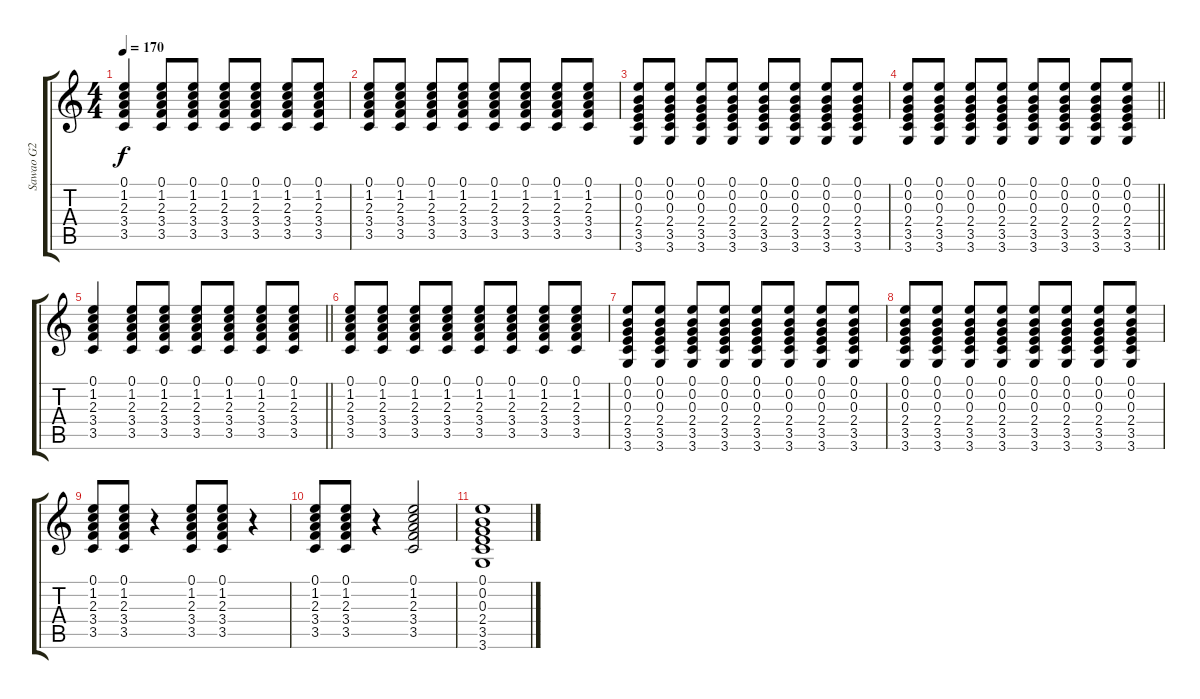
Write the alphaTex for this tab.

\track ("Sawao G2" "Sawao G2") {instrument overdrivenguitar}
\staff {score tabs}
\tuning (E4 B3 G3 D3 A2 E2) {hide}
\ts (4 4)
\tempo 170
\clef g2
\ks c
(0.1 1.2 2.3 3.4 3.5).4{dy f} (0.1 1.2 2.3 3.4 3.5).8 (0.1 1.2 2.3 3.4 3.5).8 (0.1 1.2 2.3 3.4 3.5).8 (0.1 1.2 2.3 3.4 3.5).8 (0.1 1.2 2.3 3.4 3.5).8 (0.1 1.2 2.3 3.4 3.5).8 |
(0.1 1.2 2.3 3.4 3.5).8 (0.1 1.2 2.3 3.4 3.5).8 (0.1 1.2 2.3 3.4 3.5).8 (0.1 1.2 2.3 3.4 3.5).8 (0.1 1.2 2.3 3.4 3.5).8 (0.1 1.2 2.3 3.4 3.5).8 (0.1 1.2 2.3 3.4 3.5).8 (0.1 1.2 2.3 3.4 3.5).8 |
(0.1 0.2 0.3 2.4 3.5 3.6).8 (0.1 0.2 0.3 2.4 3.5 3.6).8 (0.1 0.2 0.3 2.4 3.5 3.6).8 (0.1 0.2 0.3 2.4 3.5 3.6).8 (0.1 0.2 0.3 2.4 3.5 3.6).8 (0.1 0.2 0.3 2.4 3.5 3.6).8 (0.1 0.2 0.3 2.4 3.5 3.6).8 (0.1 0.2 0.3 2.4 3.5 3.6).8 |
\barLineRight lightlight
(0.1 0.2 0.3 2.4 3.5 3.6).8 (0.1 0.2 0.3 2.4 3.5 3.6).8 (0.1 0.2 0.3 2.4 3.5 3.6).8 (0.1 0.2 0.3 2.4 3.5 3.6).8 (0.1 0.2 0.3 2.4 3.5 3.6).8 (0.1 0.2 0.3 2.4 3.5 3.6).8 (0.1 0.2 0.3 2.4 3.5 3.6).8 (0.1 0.2 0.3 2.4 3.5 3.6).8 |
\barLineRight lightlight
(0.1 1.2 2.3 3.4 3.5).4 (0.1 1.2 2.3 3.4 3.5).8 (0.1 1.2 2.3 3.4 3.5).8 (0.1 1.2 2.3 3.4 3.5).8 (0.1 1.2 2.3 3.4 3.5).8 (0.1 1.2 2.3 3.4 3.5).8 (0.1 1.2 2.3 3.4 3.5).8 |
(0.1 1.2 2.3 3.4 3.5).8 (0.1 1.2 2.3 3.4 3.5).8 (0.1 1.2 2.3 3.4 3.5).8 (0.1 1.2 2.3 3.4 3.5).8 (0.1 1.2 2.3 3.4 3.5).8 (0.1 1.2 2.3 3.4 3.5).8 (0.1 1.2 2.3 3.4 3.5).8 (0.1 1.2 2.3 3.4 3.5).8 |
(0.1 0.2 0.3 2.4 3.5 3.6).8 (0.1 0.2 0.3 2.4 3.5 3.6).8 (0.1 0.2 0.3 2.4 3.5 3.6).8 (0.1 0.2 0.3 2.4 3.5 3.6).8 (0.1 0.2 0.3 2.4 3.5 3.6).8 (0.1 0.2 0.3 2.4 3.5 3.6).8 (0.1 0.2 0.3 2.4 3.5 3.6).8 (0.1 0.2 0.3 2.4 3.5 3.6).8 |
(0.1 0.2 0.3 2.4 3.5 3.6).8 (0.1 0.2 0.3 2.4 3.5 3.6).8 (0.1 0.2 0.3 2.4 3.5 3.6).8 (0.1 0.2 0.3 2.4 3.5 3.6).8 (0.1 0.2 0.3 2.4 3.5 3.6).8 (0.1 0.2 0.3 2.4 3.5 3.6).8 (0.1 0.2 0.3 2.4 3.5 3.6).8 (0.1 0.2 0.3 2.4 3.5 3.6).8 |
(0.1 1.2 2.3 3.4 3.5).8 (0.1 1.2 2.3 3.4 3.5).8 r.4 (0.1 1.2 2.3 3.4 3.5).8 (0.1 1.2 2.3 3.4 3.5).8 r.4 |
(0.1 1.2 2.3 3.4 3.5).8 (0.1 1.2 2.3 3.4 3.5).8 r.4 (0.1 1.2 2.3 3.4 3.5).2 |
(0.1 0.2 0.3 2.4 3.5 3.6).1
